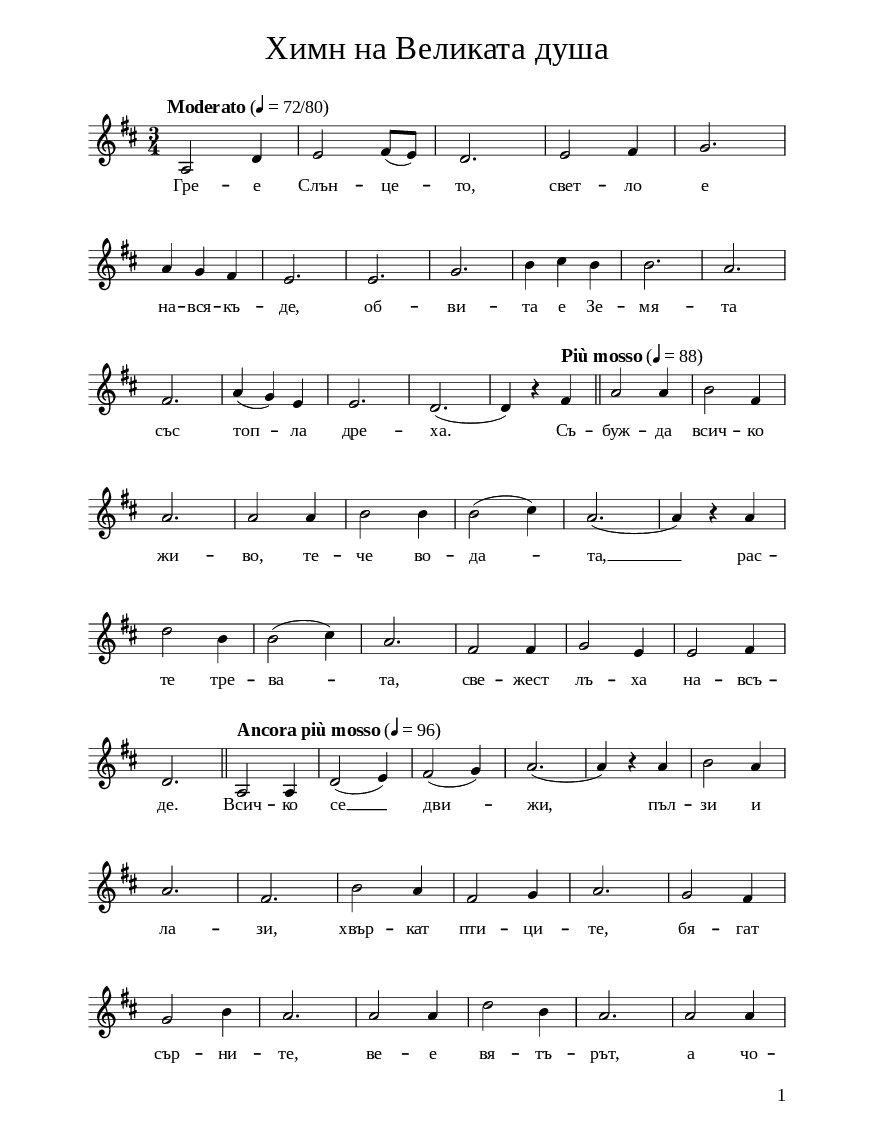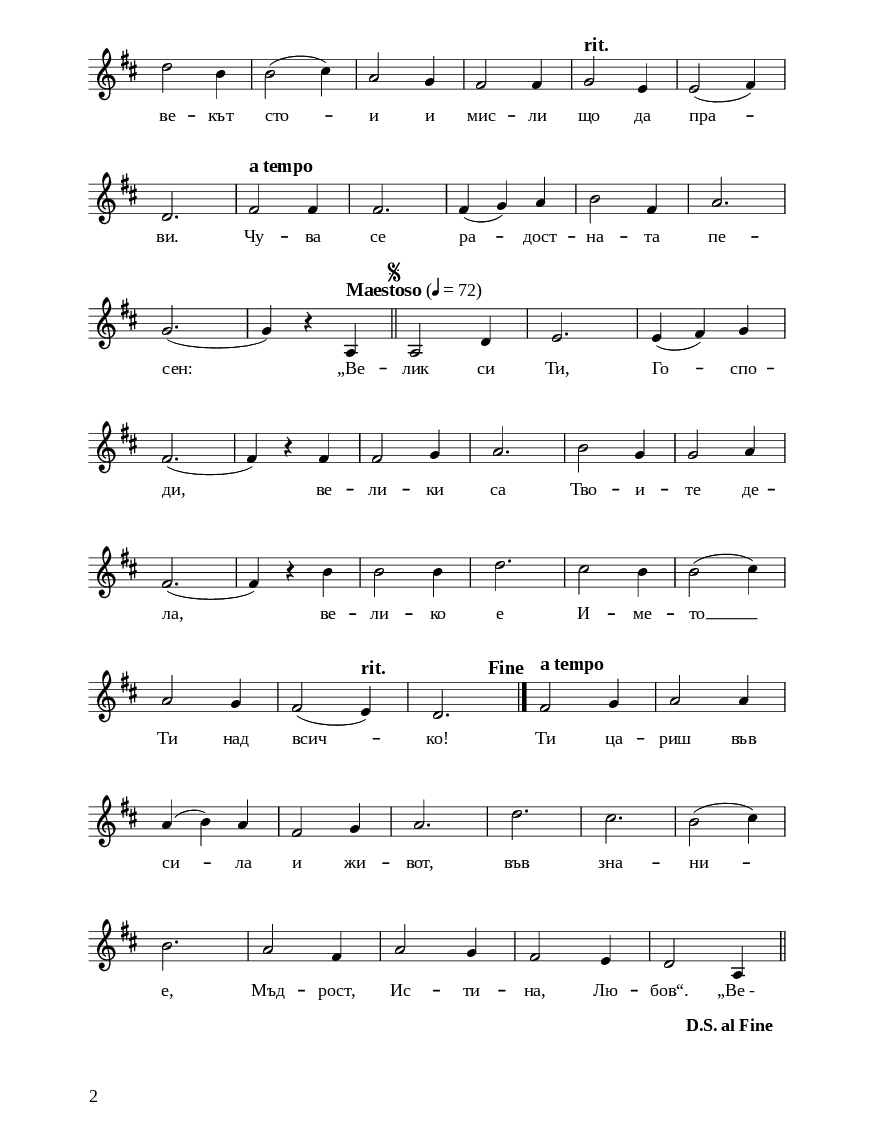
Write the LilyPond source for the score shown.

\version "2.24.3"

% include paper part and global functions
\include "include/globals.ily"

\bookpart {
  \label #'ref104
  \tocItem \markup "Химн на Великата душа"
  \include "include/bookpart-paper.ily"
  \score {
    \include "include/score-layout.ily"

    \new Voice \absolute {
      \clef treble
      \key d \major
      \time 3/4
      \tempoFunc "Moderato" 4 "72/80"
      \autoBeamOff

      a2 d'4 | e'2 fis'8 [ (e'8) ]| d'2. | e'2 fis'4 | g'2. | \break

      a'4 g'4 fis'4 | e'2. | e'2. | g'2. | b'4 cis''4 b'4 | b'2. | a'2. | \break

      fis'2. | a'4 (g'4) e'4 | e'2. | d'2. (| d'4) r4
      \tempoFunc "Più mosso" 4 "88"
      fis'4  \bar "||" a'2 a'4 | b'2 fis'4 | \break

      a'2. | a'2 a'4 | b'2 b'4 | b'2 ( cis''4 ) | a'2. ( | a'4 ) r4 a'4 | \break

      d''2 b'4 | b'2 ( cis''4 ) | a'2. | fis'2 fis'4  | g'2 e'4 | e'2 fis'4 | \break

      d'2.  \bar "||"
      \tempoFunc "Ancora più mosso" 4 "96"

      a2 a4 | d'2 ( e'4 ) | fis'2 ( g'4 ) | a'2. (| a'4 ) r4 a'4 | b'2 a'4 | \break

      a'2. | fis'2. |

      b'2 a'4 | fis'2 g'4 | a'2. | g'2 fis'4 | \break

      g'2 b'4 | a'2. | a'2 a'4 | d''2 b'4 | a'2. | a'2 a'4 | \pageBreak

      d''2 b'4 | b'2 ( cis''4 ) | a'2 g'4 |fis'2  fis'4 |
      \tempo "rit." g'2  e'4 | e'2 ( fis'4 ) | \break
      d'2. | \tempo "a tempo" fis'2 fis'4 | fis'2. | fis'4 ( g'4 )  a'4 | b'2 fis'4 |a'2.   \break
      | % 61
      g'2. (| g'4) r4  \tempoFunc "Maestoso" 4 "72" a4 \mark \markup {\small \musicglyph "scripts.segno" }  \bar "||"
      a2  d'4 | % 63
      e'2. | % 64
      e'4 (  fis'4 )  g'4 |\break  % 65
      fis'2. (|   fis'4) r4  fis'4 | % 66
      fis'2  g'4 | % 67
      a'2. | % 68
      b'2  g'4 | % 69
      g'2  a'4 | \break
      fis'2. (| fis'4) r4 b'4 | % 71
      b'2  b'4 | % 72
      d''2.  | % 73
      cis''2  b'4 | % 74
      b'2 (  cis''4 ) | \break % 75
      a'2  g'4 |  % 76
      fis'2 ( \tempo "rit." e'4 )  | % 77
      \tempo "            Fine" d'2. \bar "|."
      | % 78
      \tempo "a tempo" fis'2 g'4 | % 79
      a'2  a'4 | \break
      a'4 (  b'4 )  a'4 | % 81
      fis'2  g'4 | % 82
      a'2. | % 83
      d''2. | % 84
      cis''2. | % 85
      b'2 (  cis''4 ) | \break % 86
      b'2.  | % 87
      a'2  fis'4 | % 88
      a'2  g'4 | % 89
      fis'2  e'4 |
      d'2  a4 | \bar"||"
    }

    \addlyrics {
      Гре -- е Слън -- це -- то, свет -- ло е

      на -- вся -- къ -- де,  об -- ви -- та е Зе -- мя -- та със топ -- ла дре -- ха.

      Съ -- буж -- да всич  --  ко жи -- во,

      те -- че во -- да -- та, __ рас -- те тре -- ва -- та,

      све -- жест лъ -- ха на -- всъ -- де.

      Всич -- ко се __ дви -- жи, пъл -- зи и ла -- зи,

      хвър -- кат пти -- ци -- те, бя -- гат сър -- ни -- те,

      ве -- е вя -- тъ -- рът, а чо -- ве -- кът сто -- и

      и мис -- ли що да пра -- ви.

      Чу -- ва се ра -- дост -- на -- та пе -- сен:

      „Ве -- лик си Ти, Го -- спо -- ди,

      ве -- ли -- ки са Тво -- и -- те де -- ла,

      ве -- ли -- ко е И -- ме -- то __ Ти над всич -- ко!

      Ти ца -- риш във си -- ла и жи -- вот,

      във зна -- ни -- е, Мъд -- рост,

      Ис -- ти -- на, Лю -- бов“. "„Ве - "

    }

    \header {
      title = \titleFunc #'ref_desc_14 "Химн на Великата душа" "Himn na velikata Dusha"
    }

    \midi{}

  } % score

  \markup \dc-one "D.S. al Fine"

} % bookpart
